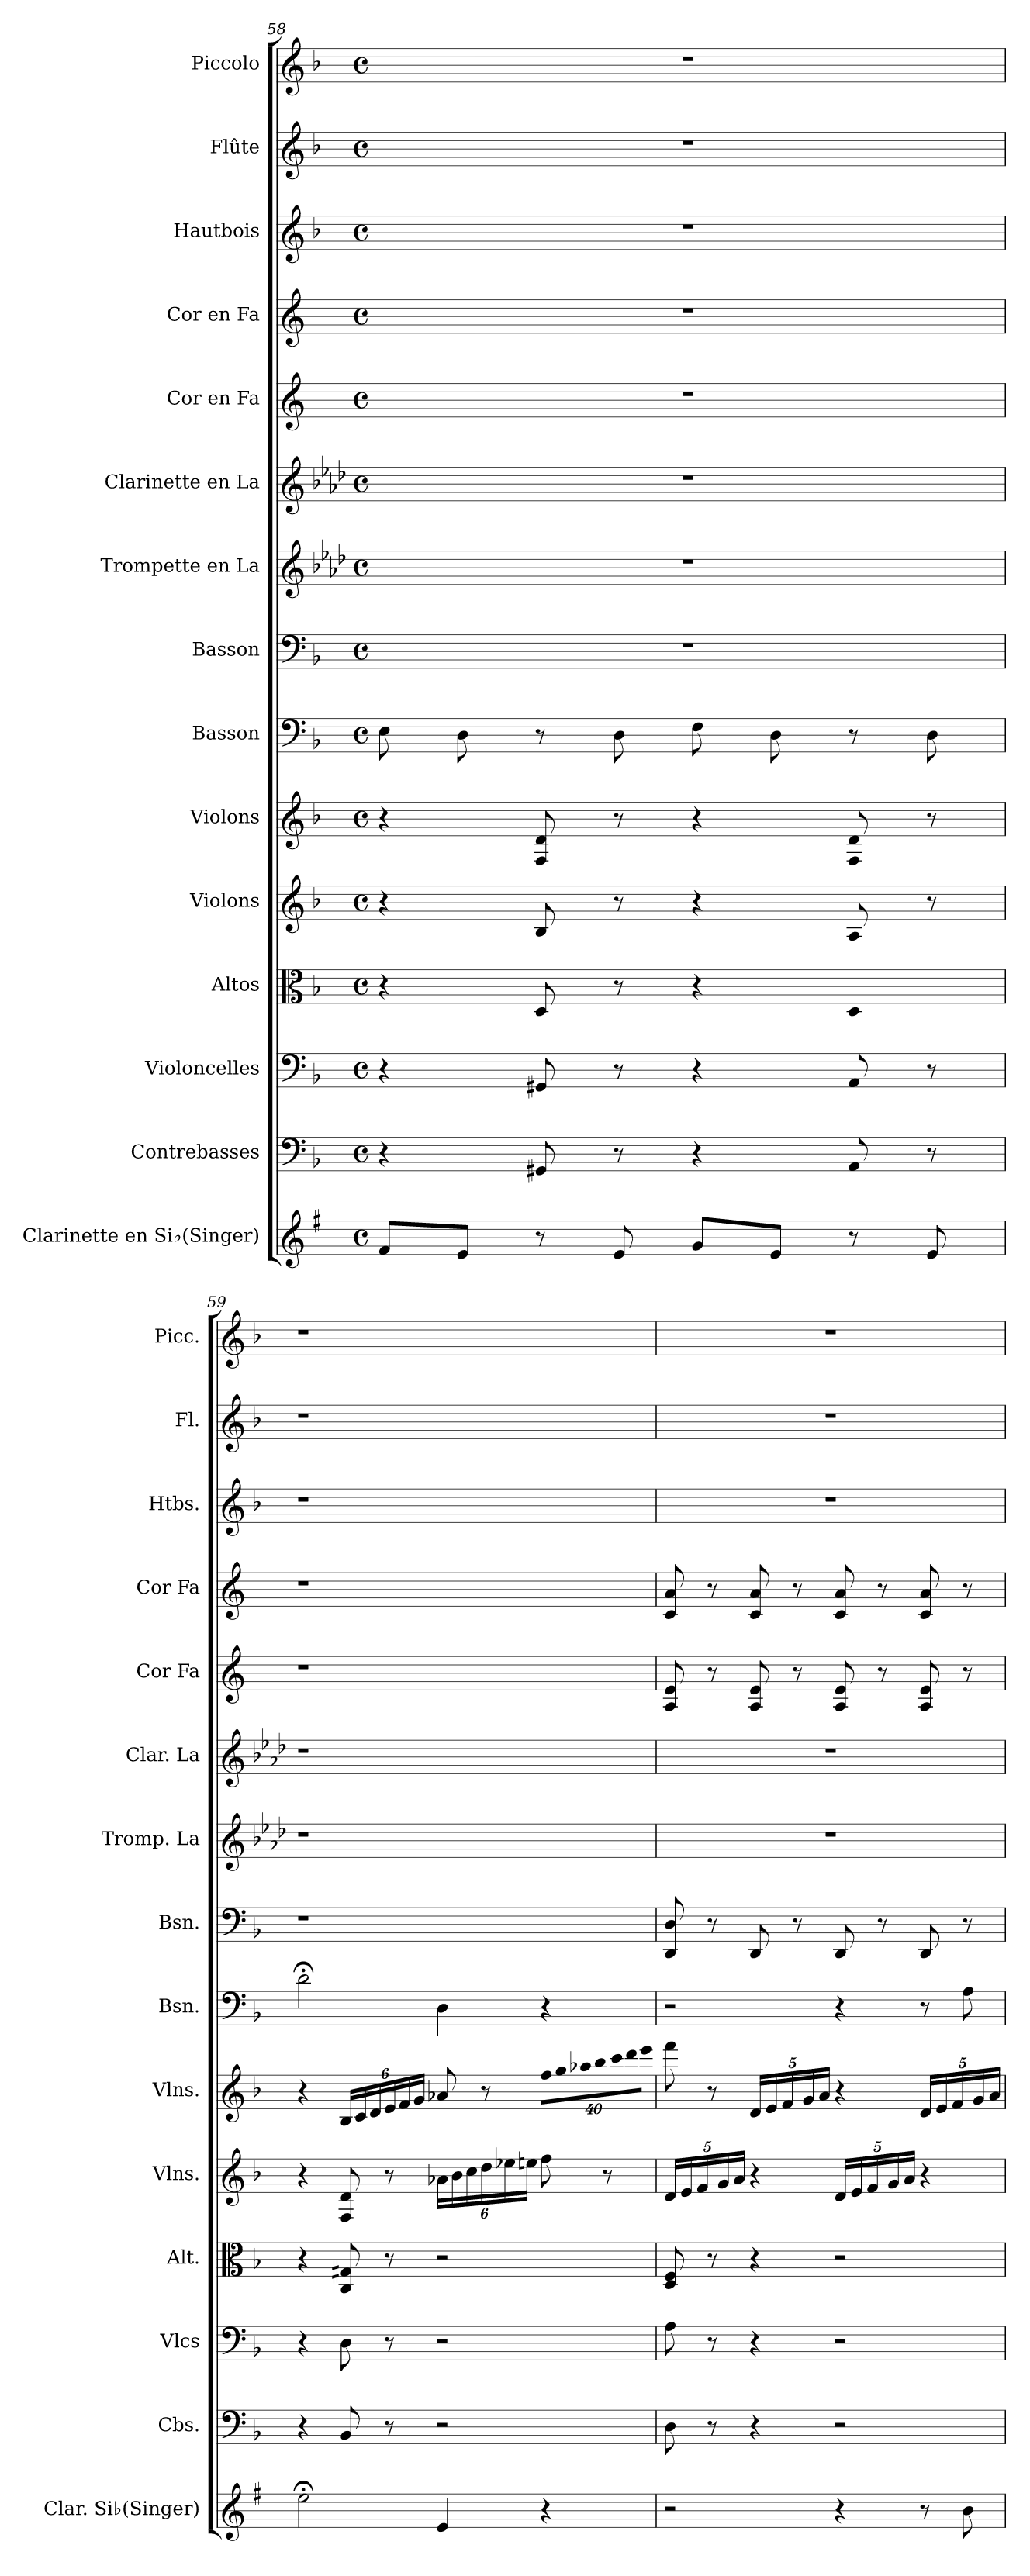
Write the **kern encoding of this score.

**kern	**kern	**kern	**kern	**kern	**kern	**kern	**kern	**kern	**kern	**kern	**kern	**kern	**kern	**kern
*part15	*part14	*part13	*part12	*part11	*part10	*part9	*part8	*part7	*part6	*part5	*part4	*part3	*part2	*part1
*staff15	*staff14	*staff13	*staff12	*staff11	*staff10	*staff9	*staff8	*staff7	*staff6	*staff5	*staff4	*staff3	*staff2	*staff1
*I"Clarinette en Si♭(Singer)	*I"Contrebasses	*I"Violoncelles	*I"Altos	*I"Violons	*I"Violons	*I"Basson	*I"Basson	*I"Trompette en La	*I"Clarinette en La	*I"Cor en Fa	*I"Cor en Fa	*I"Hautbois	*I"Flûte	*I"Piccolo
*I'Clar. Si♭(Singer)	*I'Cbs.	*I'Vlcs	*I'Alt.	*I'Vlns.	*I'Vlns.	*I'Bsn.	*I'Bsn.	*I'Tromp. La	*I'Clar. La	*I'Cor Fa	*I'Cor Fa	*I'Htbs.	*I'Fl.	*I'Picc.
!!LO:PB:g=z
*clefG2	*clefF4	*clefF4	*clefC3	*clefG2	*clefG2	*clefF4	*clefF4	*clefG2	*clefG2	*clefG2	*clefG2	*clefG2	*clefG2	*clefG2
*ITrd1c2	*ITrd7c12	*	*	*	*	*	*	*ITrd2c3	*ITrd2c3	*ITrd4c7	*ITrd4c7	*	*	*ITrd-7c-12
*k[b-]	*k[b-]	*k[b-]	*k[b-]	*k[b-]	*k[b-]	*k[b-]	*k[b-]	*k[b-]	*k[b-]	*k[b-]	*k[b-]	*k[b-]	*k[b-]	*k[b-]
*M4/4	*M4/4	*M4/4	*M4/4	*M4/4	*M4/4	*M4/4	*M4/4	*M4/4	*M4/4	*M4/4	*M4/4	*M4/4	*M4/4	*M4/4
*met(c)	*met(c)	*met(c)	*met(c)	*met(c)	*met(c)	*met(c)	*met(c)	*met(c)	*met(c)	*met(c)	*met(c)	*met(c)	*met(c)	*met(c)
=58	=58	=58	=58	=58	=58	=58	=58	=58	=58	=58	=58	=58	=58	=58
8e/L	4r	4r	4r	4r	4r	8E\	1r	1r	1r	1r	1r	1r	1r	1r
8d/J	.	.	.	.	.	8D\	.	.	.	.	.	.	.	.
8r	8GGG#X/	8GG#X/	8D/	8B-/	8F/ 8d/	8r	.	.	.	.	.	.	.	.
8d/	8r	8r	8r	8r	8r	8D\	.	.	.	.	.	.	.	.
8f/L	4r	4r	4r	4r	4r	8F\	.	.	.	.	.	.	.	.
8d/J	.	.	.	.	.	8D\	.	.	.	.	.	.	.	.
8r	8AAA/	8AA/	4D/	8A/	8F/ 8d/	8r	.	.	.	.	.	.	.	.
8d/	8r	8r	.	8r	8r	8D\	.	.	.	.	.	.	.	.
=59	=59	=59	=59	=59	=59	=59	=59	=59	=59	=59	=59	=59	=59	=59
2dd;<\	4r	4r	4r	4r	4r	2d;<\	1r	1r	1r	1r	1r	1r	1r	1r
*	*	*	*	*	*Xbrackettup	*	*	*	*	*	*	*	*	*
.	8BBB-/	8D\	8C/ 8G#X/	8F/ 8d/	24B-/LL	.	.	.	.	.	.	.	.	.
.	.	.	.	.	24c/	.	.	.	.	.	.	.	.	.
.	.	.	.	.	24d/	.	.	.	.	.	.	.	.	.
.	8r	8r	8r	8r	24e/	.	.	.	.	.	.	.	.	.
.	.	.	.	.	24f/	.	.	.	.	.	.	.	.	.
.	.	.	.	.	24g/JJ	.	.	.	.	.	.	.	.	.
*	*	*	*	*Xbrackettup	*	*	*	*	*	*	*	*	*	*
4d/	2r	2r	2r	24a-X\LL	8a-X/	4D\	.	.	.	.	.	.	.	.
.	.	.	.	24b-\	.	.	.	.	.	.	.	.	.	.
.	.	.	.	24cc\	.	.	.	.	.	.	.	.	.	.
.	.	.	.	24dd\	8r	.	.	.	.	.	.	.	.	.
.	.	.	.	24ee-X\	.	.	.	.	.	.	.	.	.	.
.	.	.	.	24een\JJ	.	.	.	.	.	.	.	.	.	.
!	!	!	!	!	!LO:N:vis=16	!	!	!	!	!	!	!	!	!
4r	.	.	.	8ff\	640%23ff\LL	4r	.	.	.	.	.	.	.	.
!	!	!	!	!	!LO:N:vis=16	!	!	!	!	!	!	!	!	!
.	.	.	.	.	640%23gg\	.	.	.	.	.	.	.	.	.
!	!	!	!	!	!LO:N:vis=16	!	!	!	!	!	!	!	!	!
.	.	.	.	.	640%23aa-X\	.	.	.	.	.	.	.	.	.
!	!	!	!	!	!LO:N:vis=16	!	!	!	!	!	!	!	!	!
.	.	.	.	.	640%23bb-\	.	.	.	.	.	.	.	.	.
.	.	.	.	8r	.	.	.	.	.	.	.	.	.	.
!	!	!	!	!	!LO:N:vis=16	!	!	!	!	!	!	!	!	!
.	.	.	.	.	640%23ccc\	.	.	.	.	.	.	.	.	.
!	!	!	!	!	!LO:N:vis=16	!	!	!	!	!	!	!	!	!
.	.	.	.	.	640%23ddd\	.	.	.	.	.	.	.	.	.
!	!	!	!	!	!LO:N:vis=16	!	!	!	!	!	!	!	!	!
.	.	.	.	.	640%23eee\JJ	.	.	.	.	.	.	.	.	.
640ryy	640ryy	640ryy	640ryy	640ryy	.	640ryy	640ryy	640ryy	640ryy	640ryy	640ryy	640ryy	640ryy	640ryy
!!LO:PB:g=z
=60	=60	=60	=60	=60	=60	=60	=60	=60	=60	=60	=60	=60	=60	=60
*	*	*	*	*	*	*	*	*	*	*	*	*	*	*MM120
2r	8DD\	8A\	8D/ 8F/	20d/LL	8fff\	2r	8DD/ 8D/	1r	1r	8D/ 8A/	8F/ 8d/	1r	1r	1r
.	.	.	.	20e/	.	.	.	.	.	.	.	.	.	.
.	.	.	.	20f/	.	.	.	.	.	.	.	.	.	.
.	8r	8r	8r	.	8r	.	8r	.	.	8r	8r	.	.	.
.	.	.	.	20g/	.	.	.	.	.	.	.	.	.	.
.	.	.	.	20a/JJ	.	.	.	.	.	.	.	.	.	.
.	4r	4r	4r	4r	20d/LL	.	8DD/	.	.	8D/ 8A/	8F/ 8d/	.	.	.
.	.	.	.	.	20e/	.	.	.	.	.	.	.	.	.
.	.	.	.	.	20f/	.	.	.	.	.	.	.	.	.
.	.	.	.	.	.	.	8r	.	.	8r	8r	.	.	.
.	.	.	.	.	20g/	.	.	.	.	.	.	.	.	.
.	.	.	.	.	20a/JJ	.	.	.	.	.	.	.	.	.
4r	2r	2r	2r	20d/LL	4r	4r	8DD/	.	.	8D/ 8A/	8F/ 8d/	.	.	.
.	.	.	.	20e/	.	.	.	.	.	.	.	.	.	.
.	.	.	.	20f/	.	.	.	.	.	.	.	.	.	.
.	.	.	.	.	.	.	8r	.	.	8r	8r	.	.	.
.	.	.	.	20g/	.	.	.	.	.	.	.	.	.	.
.	.	.	.	20a/JJ	.	.	.	.	.	.	.	.	.	.
8r	.	.	.	4r	20d/LL	8r	8DD/	.	.	8D/ 8A/	8F/ 8d/	.	.	.
.	.	.	.	.	20e/	.	.	.	.	.	.	.	.	.
.	.	.	.	.	20f/	.	.	.	.	.	.	.	.	.
8a\	.	.	.	.	.	8A\	8r	.	.	8r	8r	.	.	.
.	.	.	.	.	20g/	.	.	.	.	.	.	.	.	.
.	.	.	.	.	20a/JJ	.	.	.	.	.	.	.	.	.
=	=	=	=	=	=	=	=	=	=	=	=	=	=	=
*-	*-	*-	*-	*-	*-	*-	*-	*-	*-	*-	*-	*-	*-	*-
